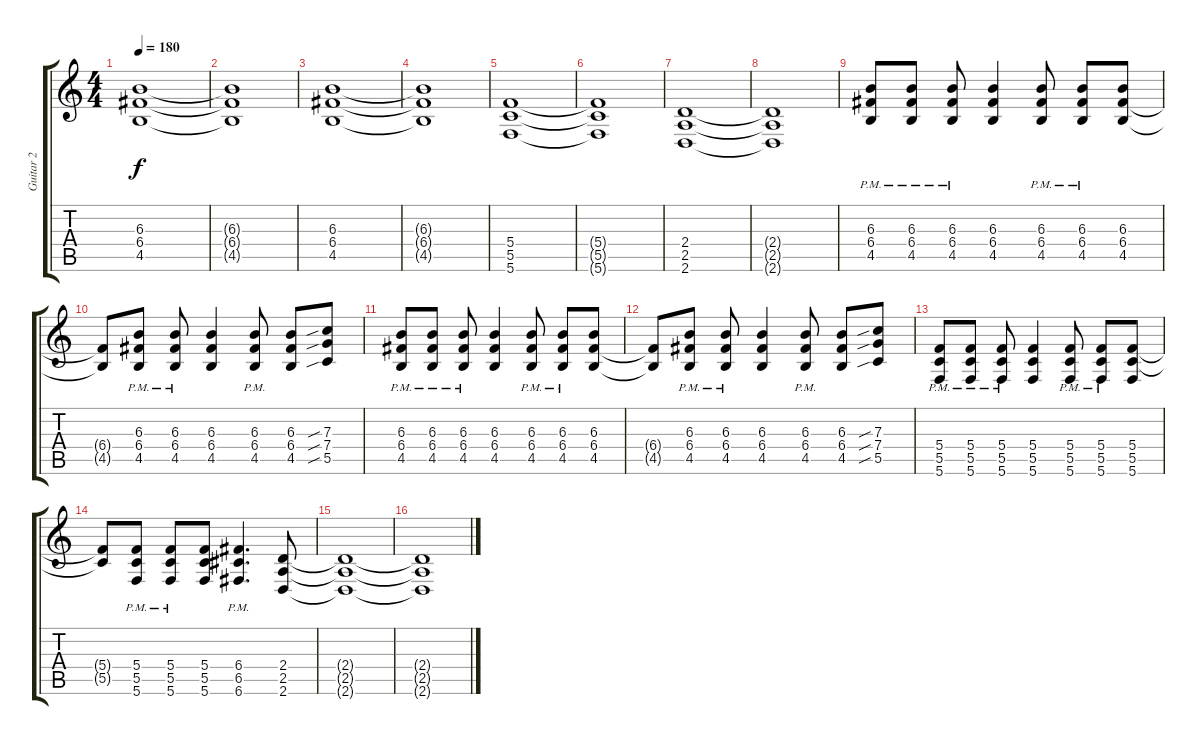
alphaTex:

\track ("Guitar 2" "Guitar 2") {instrument overdrivenguitar}
\staff {score tabs}
\tuning (D4 A3 F3 C3 G2 C2) {hide}
\ts (4 4)
\tempo 180
\clef g2
\ks c
(6.3 6.4 4.5).1{dy f} |
(6.3{t} 6.4{t} 4.5{t}).1 |
(6.3 6.4 4.5).1 |
(6.3{t} 6.4{t} 4.5{t}).1 |
(5.4 5.5 5.6).1 |
(5.4{t} 5.5{t} 5.6{t}).1 |
(2.4 2.5 2.6).1 |
(2.4{t} 2.5{t} 2.6{t}).1 |
(6.3 6.4{pm} 4.5{pm}).8 (6.3 6.4{pm} 4.5{pm}).8 (6.3 6.4{pm} 4.5{pm}).8 (6.3 6.4 4.5).4 (6.3 6.4{pm} 4.5{pm}).8 (6.3 6.4{pm} 4.5{pm}).8 (6.3 6.4 4.5).8 |
(6.4{t} 4.5{t}).8 (6.3 6.4{pm} 4.5{pm}).8 (6.3 6.4{pm} 4.5{pm}).8 (6.3 6.4 4.5).4 (6.3 6.4{pm} 4.5{pm}).8 (6.3 6.4 4.5).8 (7.3{sib} 7.4{sib} 5.5{sib}).8 |
(6.3 6.4{pm} 4.5{pm}).8 (6.3 6.4{pm} 4.5{pm}).8 (6.3 6.4{pm} 4.5{pm}).8 (6.3 6.4 4.5).4 (6.3 6.4{pm} 4.5{pm}).8 (6.3 6.4{pm} 4.5{pm}).8 (6.3 6.4 4.5).8 |
(6.4{t} 4.5{t}).8 (6.3 6.4{pm} 4.5{pm}).8 (6.3 6.4{pm} 4.5{pm}).8 (6.3 6.4 4.5).4 (6.3 6.4{pm} 4.5{pm}).8 (6.3 6.4 4.5).8 (7.3{sib} 7.4{sib} 5.5{sib}).8 |
(5.4{pm} 5.5{pm} 5.6).8 (5.4{pm} 5.5{pm} 5.6).8 (5.4{pm} 5.5{pm} 5.6).8 (5.4 5.5 5.6).4 (5.4{pm} 5.5{pm} 5.6).8 (5.4{pm} 5.5{pm} 5.6).8 (5.4 5.5 5.6).8 |
(5.4{t} 5.5{t}).8 (5.4{pm} 5.5{pm} 5.6).8 (5.4{pm} 5.5{pm} 5.6).8 (5.4 5.5 5.6).8 (6.4{pm} 6.5{pm} 6.6).4{d} (2.4 2.5 2.6).8 |
(2.4{t} 2.5{t} 2.6{t}).1 |
(2.4{t} 2.5{t} 2.6{t}).1
